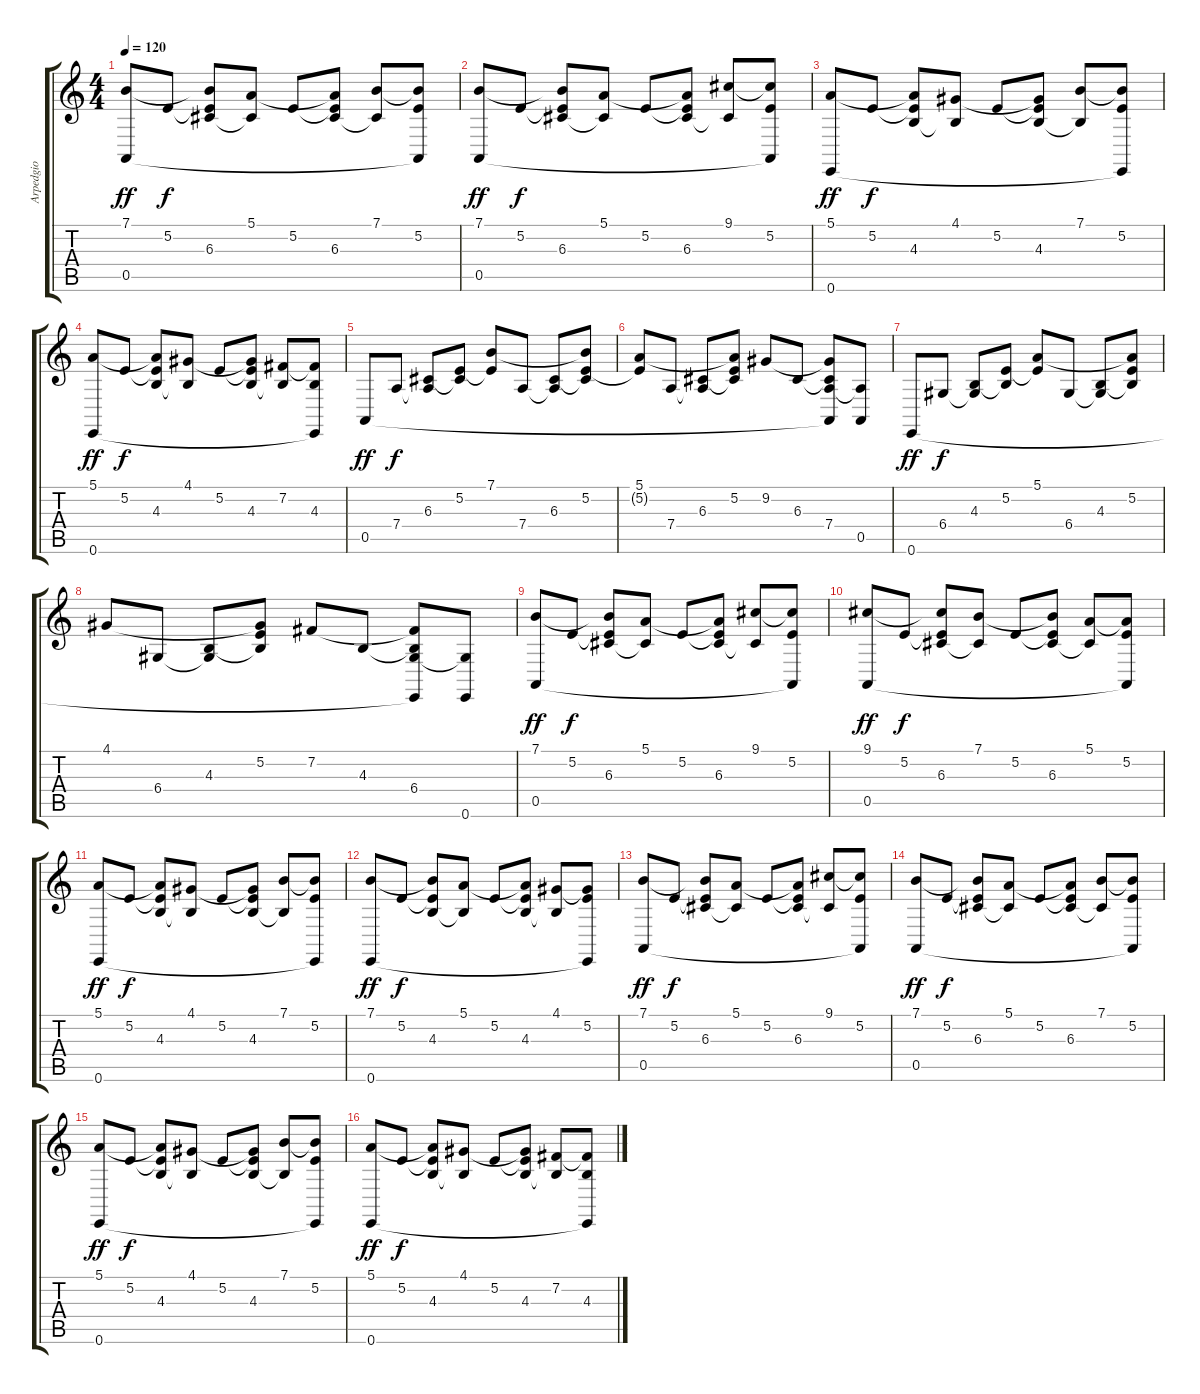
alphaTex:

\track ("Arpedgio" "Arpedgio") {instrument brightacousticpiano}
\staff {score tabs}
\tuning (E4 B3 G3 D3 A2 E2) {hide}
\ts (4 4)
\tempo 120
\clef g2
\ks c
(7.1 0.5).8{dy ff} 5.2.8{dy f} (7.1{t} 5.2{t} 6.3).8 (5.1 6.3{t}).8 5.2.8 (5.1{t} 5.2{t} 6.3).8 (7.1 6.3{t}).8 (7.1{t} 5.2 0.5{t}).8 |
(7.1 0.5).8{dy ff} 5.2.8{dy f} (7.1{t} 5.2{t} 6.3).8 (5.1 6.3{t}).8 5.2.8 (5.1{t} 5.2{t} 6.3).8 (9.1 6.3{t}).8 (9.1{t} 5.2 0.5{t}).8 |
(5.1 0.6).8{dy ff} 5.2.8{dy f} (5.1{t} 5.2{t} 4.3).8 (4.1 4.3{t}).8 5.2.8 (4.1{t} 5.2{t} 4.3).8 (7.1 4.3{t}).8 (7.1{t} 5.2 0.6{t}).8 |
(5.1 0.6).8{dy ff} 5.2.8{dy f} (5.1{t} 5.2{t} 4.3).8 (4.1 4.3{t}).8 5.2.8 (4.1{t} 5.2{t} 4.3).8 (7.2 4.3{t}).8 (7.2{t} 4.3 0.6{t}).8 |
0.5.8{dy ff} 7.4.8{dy f} (6.3 7.4{t}).8 (5.2 6.3{t}).8 (7.1 5.2{t}).8 7.4.8 (6.3 7.4{t}).8 (7.1{t} 5.2 6.3{t}).8 |
(5.1 5.2{t}).8 7.4.8 (6.3 7.4{t}).8 (5.1{t} 5.2 6.3{t}).8 9.2.8 6.3.8 (9.2{t} 6.3{t} 7.4 0.5{t}).8 (7.4{t} 0.5).8 |
0.6.8{dy ff} 6.4.8{dy f} (4.3 6.4{t}).8 (5.2 4.3{t}).8 (5.1 5.2{t}).8 6.4.8 (4.3 6.4{t}).8 (5.1{t} 5.2 4.3{t}).8 |
4.1.8 6.4.8 (4.3 6.4{t}).8 (4.1{t} 5.2 4.3{t}).8 7.2.8 4.3.8 (7.2{t} 4.3{t} 6.4 0.6{t}).8 (6.4{t} 0.6).8 |
(7.1 0.5).8{dy ff} 5.2.8{dy f} (7.1{t} 5.2{t} 6.3).8 (5.1 6.3{t}).8 5.2.8 (5.1{t} 5.2{t} 6.3).8 (9.1 6.3{t}).8 (9.1{t} 5.2 0.5{t}).8 |
(9.1 0.5).8{dy ff} 5.2.8{dy f} (9.1{t} 5.2{t} 6.3).8 (7.1 6.3{t}).8 5.2.8 (7.1{t} 5.2{t} 6.3).8 (5.1 6.3{t}).8 (5.1{t} 5.2 0.5{t}).8 |
(5.1 0.6).8{dy ff} 5.2.8{dy f} (5.1{t} 5.2{t} 4.3).8 (4.1 4.3{t}).8 5.2.8 (4.1{t} 5.2{t} 4.3).8 (7.1 4.3{t}).8 (7.1{t} 5.2 0.6{t}).8 |
(7.1 0.6).8{dy ff} 5.2.8{dy f} (7.1{t} 5.2{t} 4.3).8 (5.1 4.3{t}).8 5.2.8 (5.1{t} 5.2{t} 4.3).8 (4.1 4.3{t}).8 (4.1{t} 5.2 0.6{t}).8 |
(7.1 0.5).8{dy ff} 5.2.8{dy f} (7.1{t} 5.2{t} 6.3).8 (5.1 6.3{t}).8 5.2.8 (5.1{t} 5.2{t} 6.3).8 (9.1 6.3{t}).8 (9.1{t} 5.2 0.5{t}).8 |
(7.1 0.5).8{dy ff} 5.2.8{dy f} (7.1{t} 5.2{t} 6.3).8 (5.1 6.3{t}).8 5.2.8 (5.1{t} 5.2{t} 6.3).8 (7.1 6.3{t}).8 (7.1{t} 5.2 0.5{t}).8 |
(5.1 0.6).8{dy ff} 5.2.8{dy f} (5.1{t} 5.2{t} 4.3).8 (4.1 4.3{t}).8 5.2.8 (4.1{t} 5.2{t} 4.3).8 (7.1 4.3{t}).8 (7.1{t} 5.2 0.6{t}).8 |
(5.1 0.6).8{dy ff} 5.2.8{dy f} (5.1{t} 5.2{t} 4.3).8 (4.1 4.3{t}).8 5.2.8 (4.1{t} 5.2{t} 4.3).8 (7.2 4.3{t}).8 (7.2{t} 4.3 0.6{t}).8
